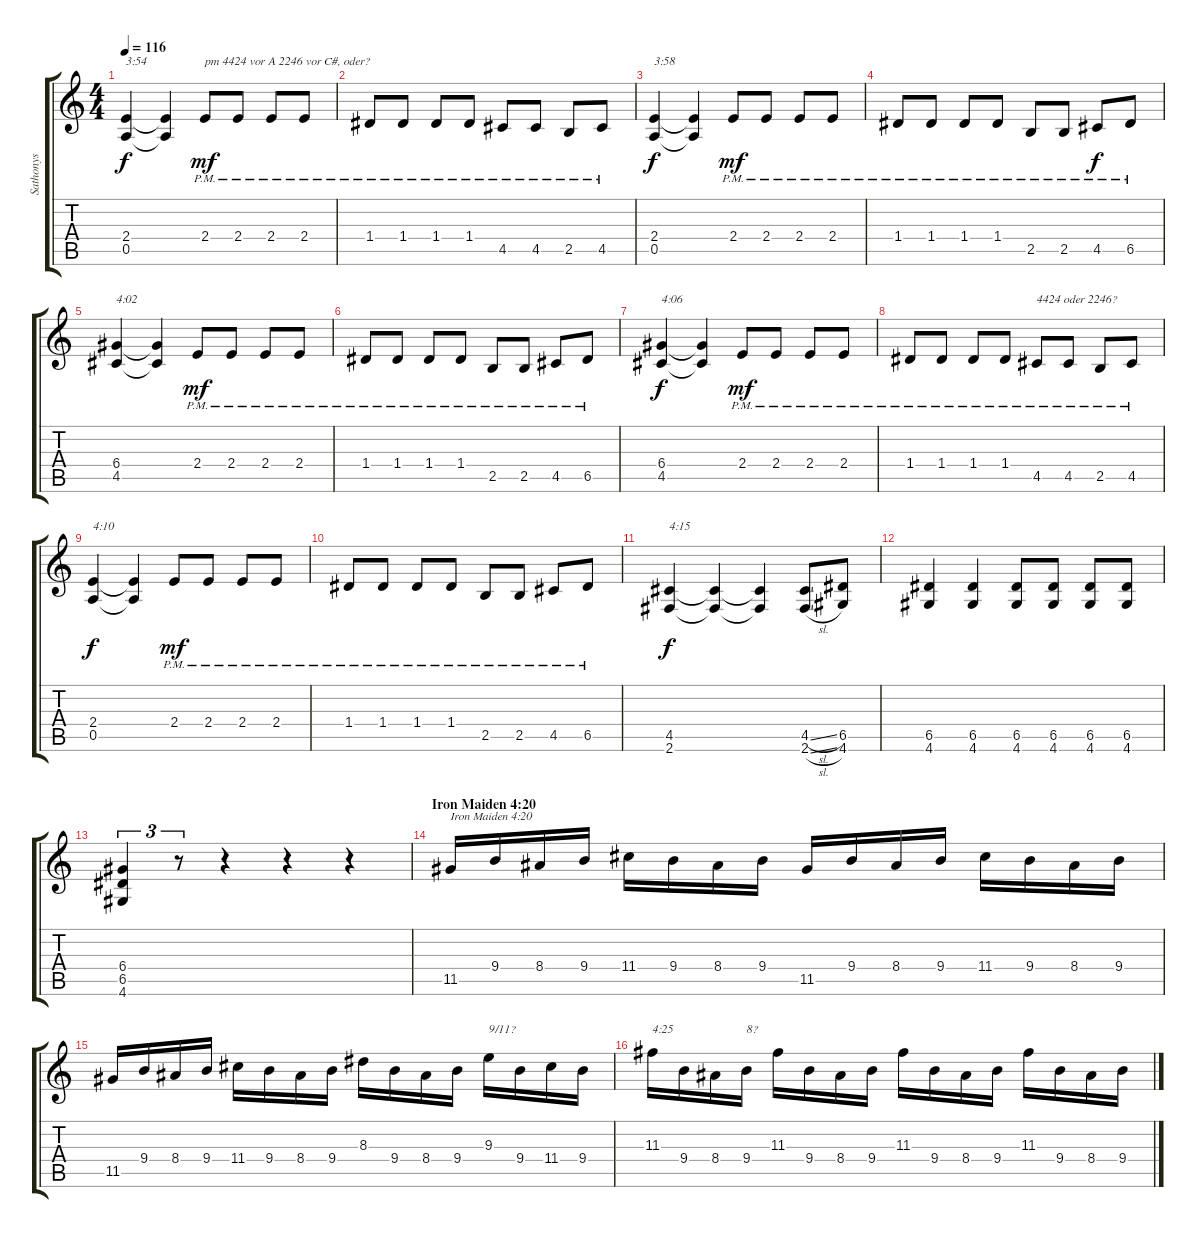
\track ("Sathonys" "Sathonys") {instrument distortionguitar}
\staff {score tabs}
\tuning (E4 B3 G3 D3 A2 E2) {hide}
\ts (4 4)
\tempo 116
\clef g2
\ks c
(2.4 0.5).4{txt "3:54" dy f} (2.4{t} 0.5{t}).4 2.4{pm}.8{txt "pm 4424 vor A 2246 vor C#, oder?" dy mf} 2.4{pm}.8 2.4{pm}.8 2.4{pm}.8 |
1.4{pm}.8 1.4{pm}.8 1.4{pm}.8 1.4{pm}.8 4.5{pm}.8 4.5{pm}.8 2.5{pm}.8 4.5{pm}.8 |
(2.4 0.5).4{txt "3:58" dy f} (2.4{t} 0.5{t}).4 2.4{pm}.8{dy mf} 2.4{pm}.8 2.4{pm}.8 2.4{pm}.8 |
1.4{pm}.8 1.4{pm}.8 1.4{pm}.8 1.4{pm}.8 2.5{pm}.8 2.5{pm}.8 4.5{pm}.8{dy f} 6.5{pm}.8 |
(6.4 4.5).4{txt "4:02"} (6.4{t} 4.5{t}).4 2.4{pm}.8{dy mf} 2.4{pm}.8 2.4{pm}.8 2.4{pm}.8 |
1.4{pm}.8 1.4{pm}.8 1.4{pm}.8 1.4{pm}.8 2.5{pm}.8 2.5{pm}.8 4.5{pm}.8 6.5{pm}.8 |
(6.4 4.5).4{txt "4:06" dy f} (6.4{t} 4.5{t}).4 2.4{pm}.8{dy mf} 2.4{pm}.8 2.4{pm}.8 2.4{pm}.8 |
1.4{pm}.8 1.4{pm}.8 1.4{pm}.8 1.4{pm}.8 4.5{pm}.8{txt "4424 oder 2246?"} 4.5{pm}.8 2.5{pm}.8 4.5{pm}.8 |
(2.4 0.5).4{txt "4:10" dy f} (2.4{t} 0.5{t}).4 2.4{pm}.8{dy mf} 2.4{pm}.8 2.4{pm}.8 2.4{pm}.8 |
1.4{pm}.8 1.4{pm}.8 1.4{pm}.8 1.4{pm}.8 2.5{pm}.8 2.5{pm}.8 4.5{pm}.8 6.5{pm}.8 |
(4.5 2.6).4{txt "4:15" dy f} (4.5{t} 2.6{t}).4 (4.5{t} 2.6{t}).4 (4.5{sl} 2.6{sl}).8 (6.5 4.6).8 |
(6.5 4.6).4 (6.5 4.6).4 (6.5 4.6).8 (6.5 4.6).8 (6.5 4.6).8 (6.5 4.6).8 |
(6.4 6.5 4.6).4{tu (3 2)} r.8{tu (3 2)} r.4 r.4 r.4 |
\section ("" "Iron Maiden 4:20")
11.5.16{txt "Iron Maiden 4:20"} 9.4.16 8.4.16 9.4.16 11.4.16 9.4.16 8.4.16 9.4.16 11.5.16 9.4.16 8.4.16 9.4.16 11.4.16 9.4.16 8.4.16 9.4.16 |
11.5.16 9.4.16 8.4.16 9.4.16 11.4.16 9.4.16 8.4.16 9.4.16 8.3.16 9.4.16 8.4.16 9.4.16 9.3.16{txt "9/11?"} 9.4.16 11.4.16 9.4.16 |
11.3.16{txt "4:25"} 9.4.16 8.4.16 9.4.16{txt "8?"} 11.3.16 9.4.16 8.4.16 9.4.16 11.3.16 9.4.16 8.4.16 9.4.16 11.3.16 9.4.16 8.4.16 9.4.16
